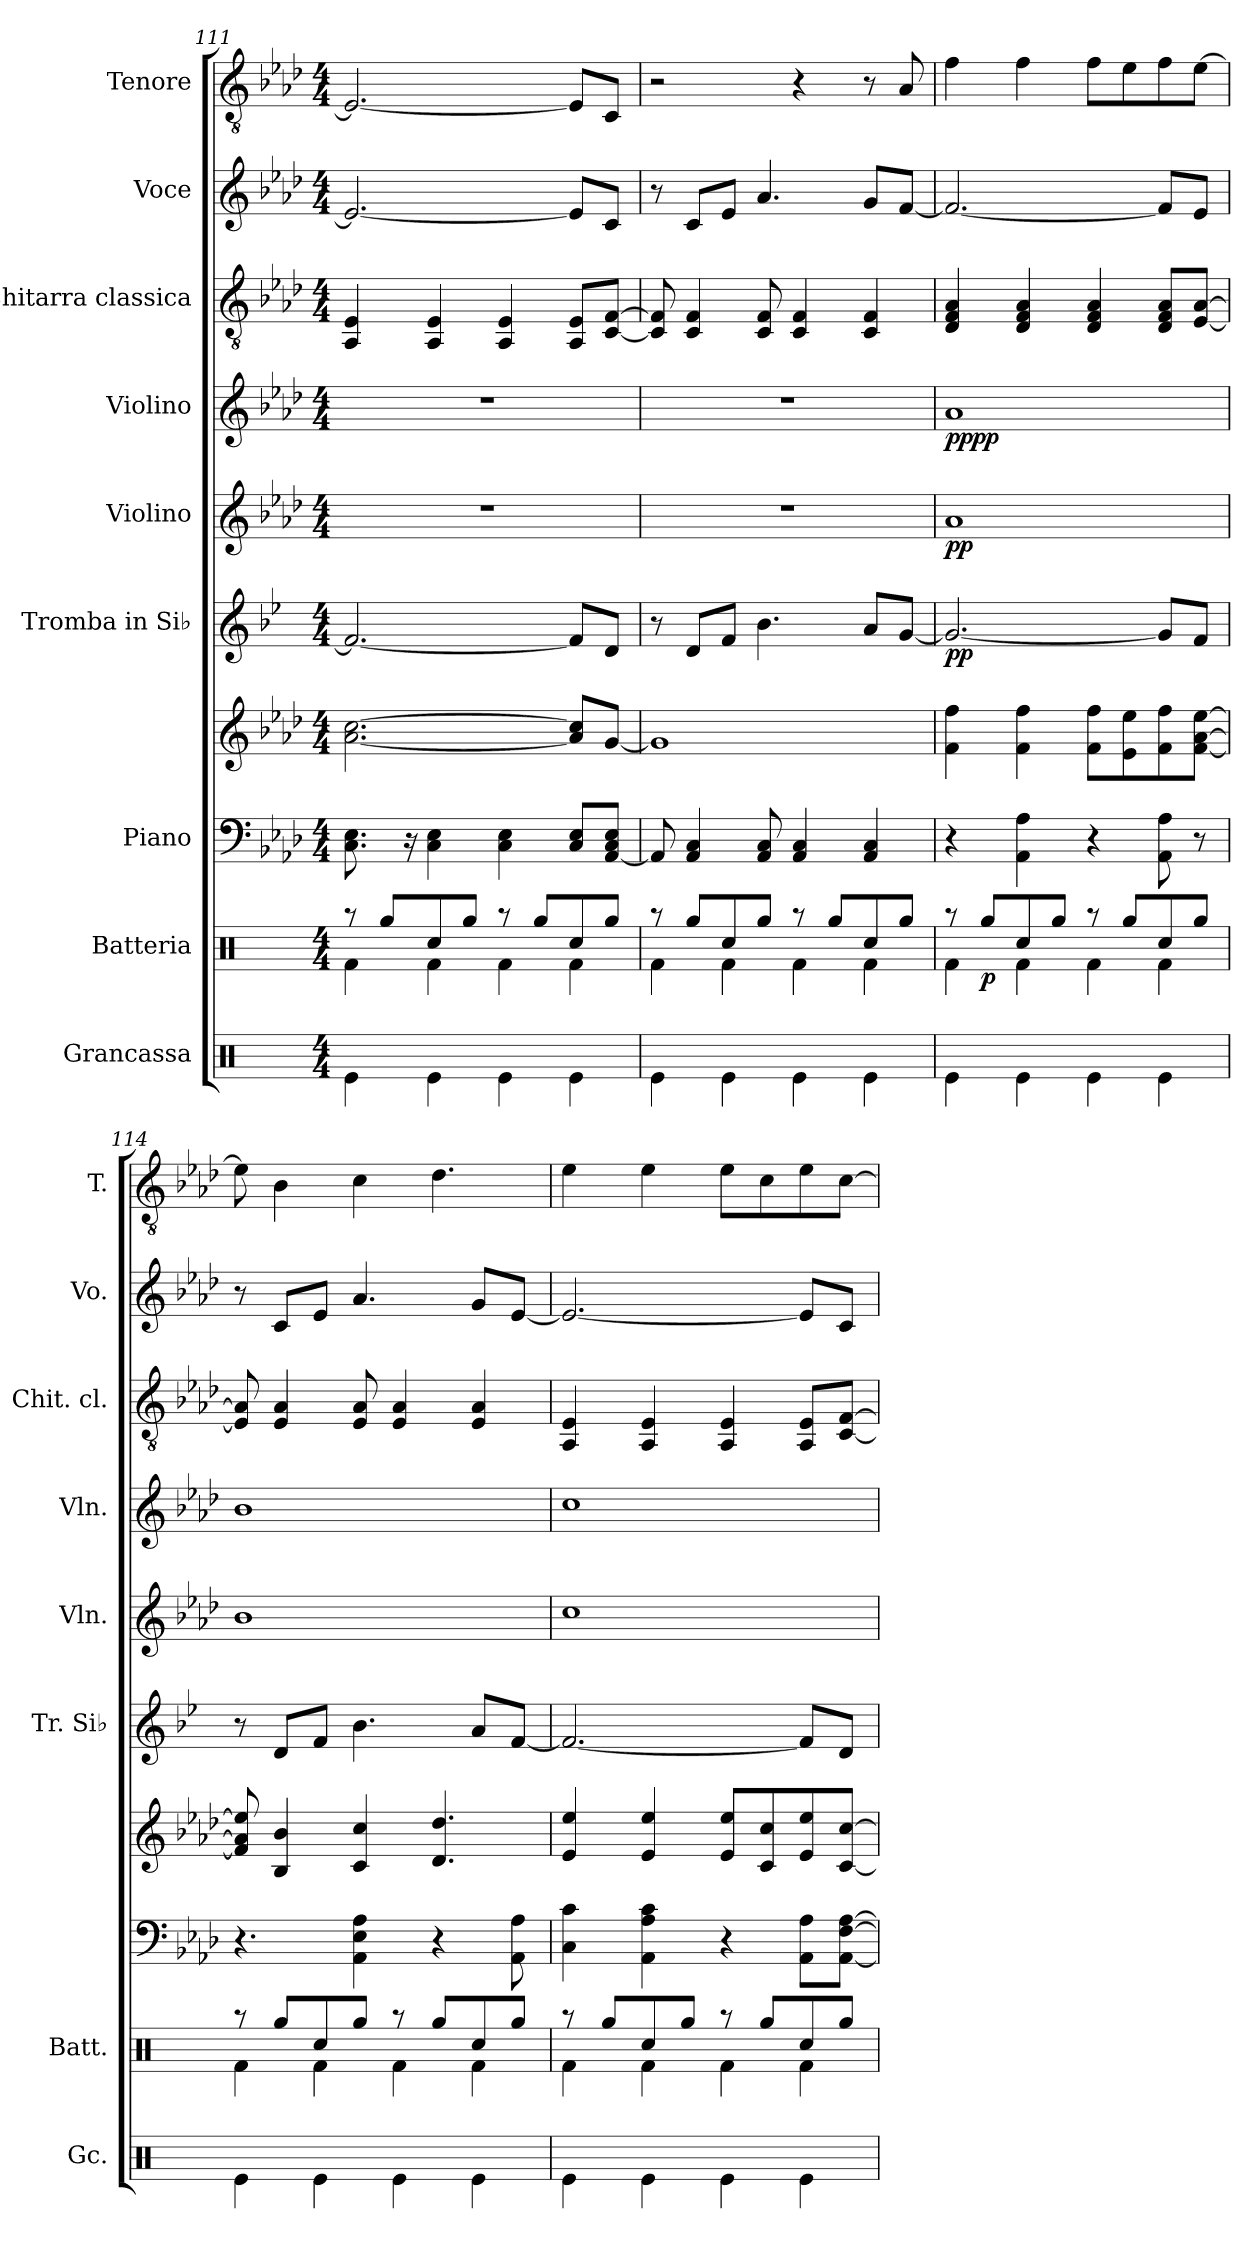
**kern	**kern	**dynam	**kern	**kern	**kern	**dynam	**kern	**dynam	**kern	**dynam	**kern	**kern	**kern
*part9	*part8	*part8	*part7	*part7	*part6	*part6	*part5	*part5	*part4	*part4	*part3	*part2	*part1
*staff10	*staff9	*staff9	*staff8	*staff7	*staff6	*staff6	*staff5	*staff5	*staff4	*staff4	*staff3	*staff2	*staff1
*I"Grancassa	*I"Batteria	*	*I"Piano	*	*I"Tromba in Si♭	*	*I"Violino	*	*I"Violino	*	*I"Chitarra classica	*I"Voce	*I"Tenore
*I'Gc.	*I'Batt.	*	*	*	*I'Tr. Si♭	*	*I'Vln.	*	*I'Vln.	*	*I'Chit. cl.	*I'Vo.	*I'T.
*clefX	*clefX	*	*clefF4	*clefG2	*clefG2	*	*clefG2	*	*clefG2	*	*clefGv2	*clefG2	*clefGv2
*	*	*	*	*	*ITrd1c2	*	*	*	*	*	*	*	*
*k[]	*k[]	*	*k[b-e-a-d-]	*k[b-e-a-d-]	*k[b-e-a-d-]	*	*k[b-e-a-d-]	*	*k[b-e-a-d-]	*	*k[b-e-a-d-]	*k[b-e-a-d-]	*k[b-e-a-d-]
*M4/4	*M4/4	*	*M4/4	*M4/4	*M4/4	*	*M4/4	*	*M4/4	*	*M4/4	*M4/4	*M4/4
=111	=111	=111	=111	=111	=111	=111	=111	=111	=111	=111	=111	=111	=111
*	*^	*	*	*	*	*	*	*	*	*	*	*	*
4Re\	8r	4Rf\	.	8.C\ 8.E-\	[2.a-\ [2.cc\	2.e-/_	.	1r	.	1r	.	4AA-/ 4E-/	2.e-/_	2.E-/_
.	8Rgg/L	.	.	.	.	.	.	.	.	.	.	.	.	.
.	.	.	.	16r	.	.	.	.	.	.	.	.	.	.
4Re\	8Rcc/	4Rf\	.	4C\ 4E-\	.	.	.	.	.	.	.	4AA-/ 4E-/	.	.
.	8Rgg/J	.	.	.	.	.	.	.	.	.	.	.	.	.
4Re\	8r	4Rf\	.	4C\ 4E-\	.	.	.	.	.	.	.	4AA-/ 4E-/	.	.
.	8Rgg/L	.	.	.	.	.	.	.	.	.	.	.	.	.
4Re\	8Rcc/	4Rf\	.	8C/ 8E-/L	8a-/] 8cc/]L	8e-/L]	.	.	.	.	.	8AA-/ 8E-/L	8e-/L]	8E-/L]
.	8Rgg/J	.	.	[8AA-/ 8C/ 8E-/J	[8g/J	8c/J	.	.	.	.	.	[8C/ [8F/J	8c/J	8C/J
!!LO:PB:g=z
=112	=112	=112	=112	=112	=112	=112	=112	=112	=112	=112	=112	=112	=112	=112
4Re\	8r	4Rf\	.	8AA-/]	1g]	8r	.	1r	.	1r	.	8C/] 8F/]	8r	2r
.	8Rgg/L	.	.	4AA-/ 4C/	.	8c/L	.	.	.	.	.	4C/ 4F/	8c/L	.
4Re\	8Rcc/	4Rf\	.	.	.	8e-/J	.	.	.	.	.	.	8e-/J	.
.	8Rgg/J	.	.	8AA-/ 8C/	.	4.a-\	.	.	.	.	.	8C/ 8F/	4.a-/	.
4Re\	8r	4Rf\	.	4AA-/ 4C/	.	.	.	.	.	.	.	4C/ 4F/	.	4r
.	8Rgg/L	.	.	.	.	.	.	.	.	.	.	.	.	.
4Re\	8Rcc/	4Rf\	.	4AA-/ 4C/	.	8g/L	.	.	.	.	.	4C/ 4F/	8g/L	8r
.	8Rgg/J	.	.	.	.	[8f/J	.	.	.	.	.	.	[8f/J	8A-/
=113	=113	=113	=113	=113	=113	=113	=113	=113	=113	=113	=113	=113	=113	=113
!	!	!	!	!	!	!	!LO:DY:b	!	!LO:DY:b	!	!LO:DY:b	!	!	!
!	!	!	!	!	!	!	!	!	!	!	!LO:DY:n=1:b	!	!	!
4Re\	8r	4Rf\	.	4r	4f\ 4ff\	2.f/_	pp	1a-	pp	1a-	pp pp	4D-/ 4F/ 4A-/	2.f/_	4f\
!	!	!	!LO:DY:b	!	!	!	!	!	!	!	!	!	!	!
.	8Rgg/L	.	p	.	.	.	.	.	.	.	.	.	.	.
4Re\	8Rcc/	4Rf\	.	4AA-\ 4A-\	4f\ 4ff\	.	.	.	.	.	.	4D-/ 4F/ 4A-/	.	4f\
.	8Rgg/J	.	.	.	.	.	.	.	.	.	.	.	.	.
4Re\	8r	4Rf\	.	4r	8f\ 8ff\L	.	.	.	.	.	.	4D-/ 4F/ 4A-/	.	8f\L
.	8Rgg/L	.	.	.	8e-\ 8ee-\	.	.	.	.	.	.	.	.	8e-\
4Re\	8Rcc/	4Rf\	.	8AA-\ 8A-\	8f\ 8ff\	8f/L]	.	.	.	.	.	8D-/ 8F/ 8A-/L	8f/L]	8f\
.	8Rgg/J	.	.	8r	[8f\ [8a-\ [8ee-\J	8e-/J	.	.	.	.	.	[8E-/ [8A-/J	8e-/J	[8e-\J
=114	=114	=114	=114	=114	=114	=114	=114	=114	=114	=114	=114	=114	=114	=114
4Re\	8r	4Rf\	.	4.r	8f/] 8a-/] 8ee-/]	8r	.	1b-	.	1b-	.	8E-/] 8A-/]	8r	8e-\]
.	8Rgg/L	.	.	.	4B-/ 4b-/	8c/L	.	.	.	.	.	4E-/ 4A-/	8c/L	4B-\
4Re\	8Rcc/	4Rf\	.	.	.	8e-/J	.	.	.	.	.	.	8e-/J	.
.	8Rgg/J	.	.	4AA-\ 4E-\ 4A-\	4c/ 4cc/	4.a-\	.	.	.	.	.	8E-/ 8A-/	4.a-/	4c\
4Re\	8r	4Rf\	.	.	.	.	.	.	.	.	.	4E-/ 4A-/	.	.
.	8Rgg/L	.	.	4r	4.d-/ 4.dd-/	.	.	.	.	.	.	.	.	4.d-\
4Re\	8Rcc/	4Rf\	.	.	.	8g/L	.	.	.	.	.	4E-/ 4A-/	8g/L	.
.	8Rgg/J	.	.	8AA-\ 8A-\	.	[8e-/J	.	.	.	.	.	.	[8e-/J	.
=115	=115	=115	=115	=115	=115	=115	=115	=115	=115	=115	=115	=115	=115	=115
4Re\	8r	4Rf\	.	4C\ 4c\	4e-/ 4ee-/	2.e-/_	.	1cc	.	1cc	.	4AA-/ 4E-/	2.e-/_	4e-\
.	8Rgg/L	.	.	.	.	.	.	.	.	.	.	.	.	.
4Re\	8Rcc/	4Rf\	.	4AA-\ 4A-\ 4c\	4e-/ 4ee-/	.	.	.	.	.	.	4AA-/ 4E-/	.	4e-\
.	8Rgg/J	.	.	.	.	.	.	.	.	.	.	.	.	.
4Re\	8r	4Rf\	.	4r	8e-/ 8ee-/L	.	.	.	.	.	.	4AA-/ 4E-/	.	8e-\L
.	8Rgg/L	.	.	.	8c/ 8cc/	.	.	.	.	.	.	.	.	8c\
4Re\	8Rcc/	4Rf\	.	8AA-\ 8A-\L	8e-/ 8ee-/	8e-/L]	.	.	.	.	.	8AA-/ 8E-/L	8e-/L]	8e-\
.	8Rgg/J	.	.	[8AA-\ [8F\ [8A-\J	[8c/ [8cc/J	8c/J	.	.	.	.	.	[8C/ [8F/J	8c/J	[8c\J
*	*v	*v	*	*	*	*	*	*	*	*	*	*	*	*
=	=	=	=	=	=	=	=	=	=	=	=	=	=
*-	*-	*-	*-	*-	*-	*-	*-	*-	*-	*-	*-	*-	*-
